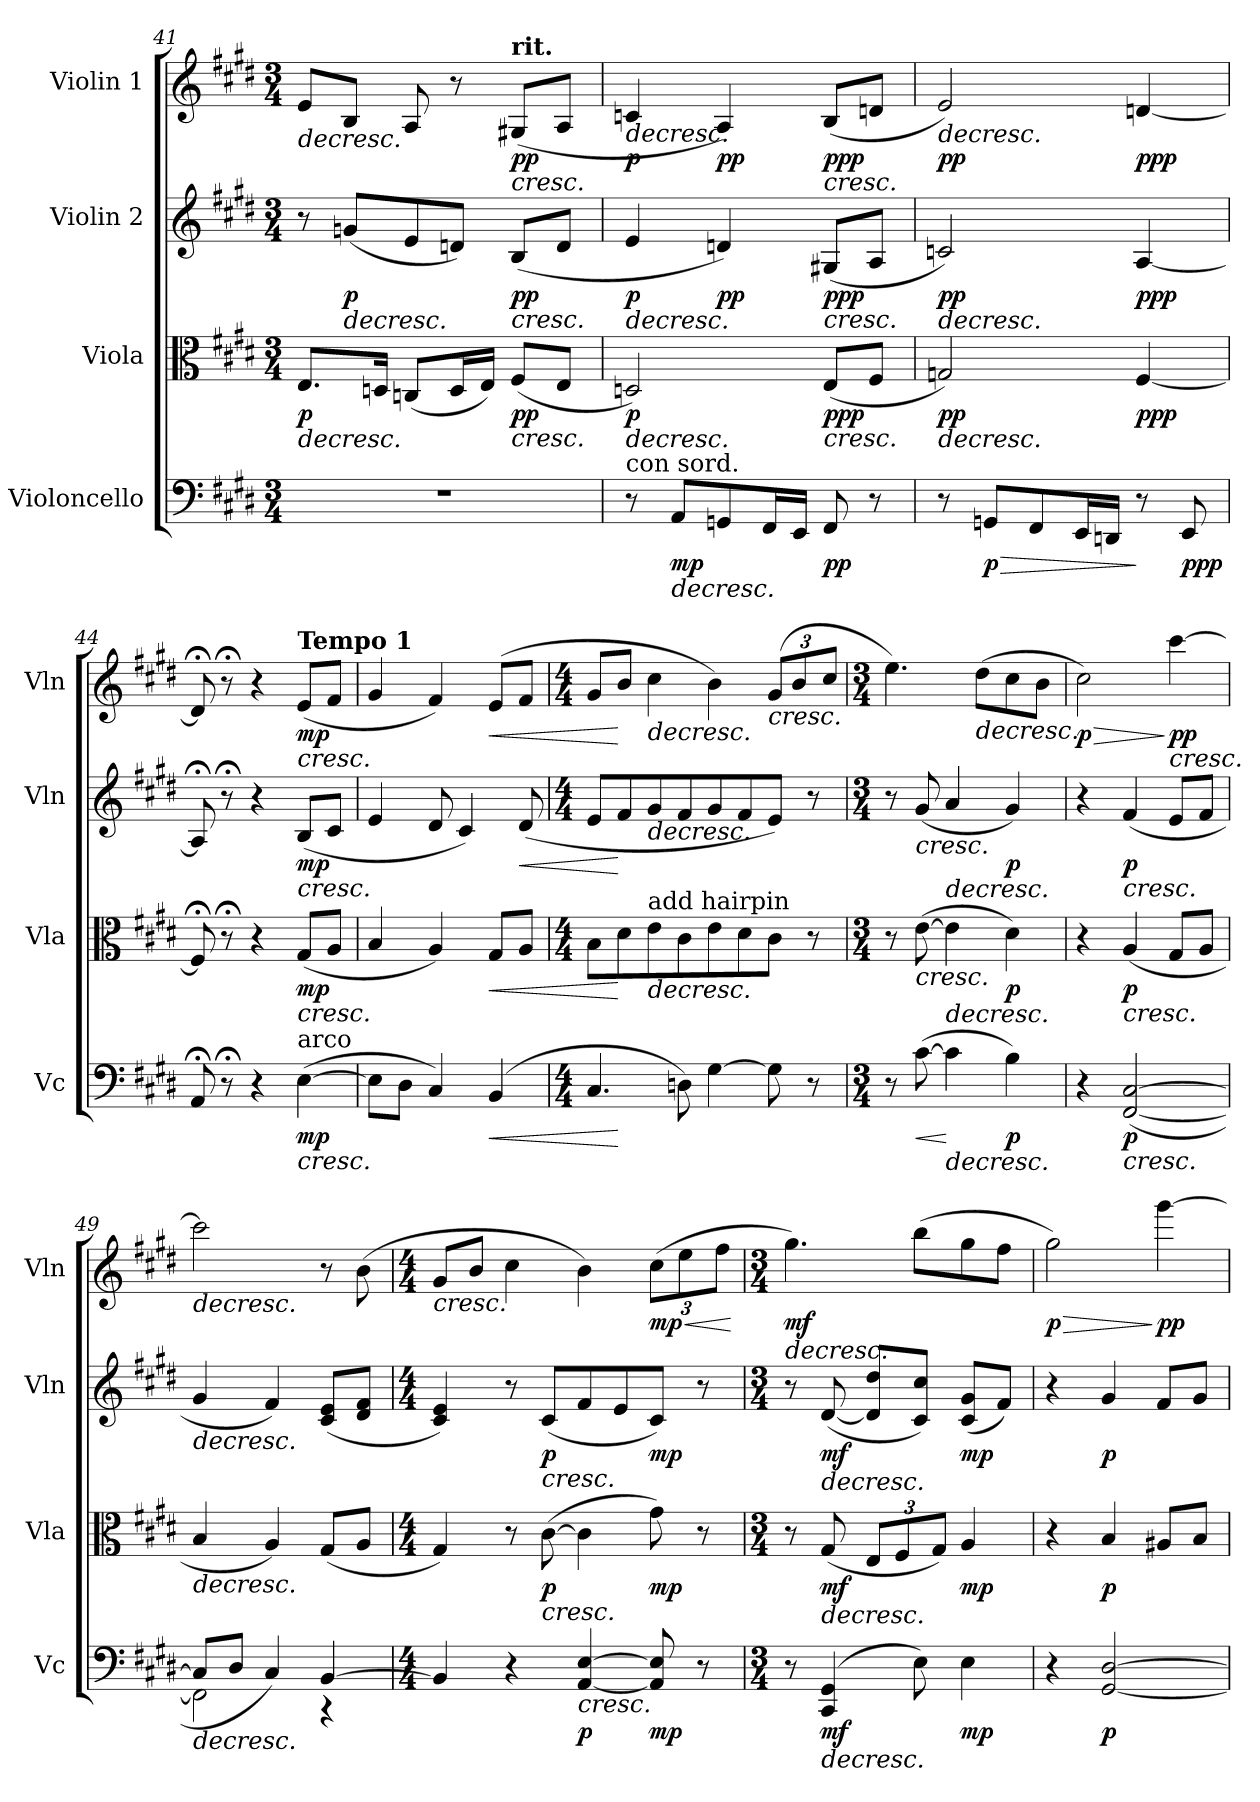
**kern	**dynam	**kern	**dynam	**kern	**dynam	**kern	**dynam
*part4	*part4	*part3	*part3	*part2	*part2	*part1	*part1
*staff4	*staff4	*staff3	*staff3	*staff2	*staff2	*staff1	*staff1
*I"Violoncello	*	*I"Viola	*	*I"Violin 2	*	*I"Violin 1	*
*I'Vc	*	*I'Vla	*	*I'Vln	*	*I'Vln	*
*clefF4	*	*clefC3	*	*clefG2	*	*clefG2	*
*k[f#c#g#d#]	*	*k[f#c#g#d#]	*	*k[f#c#g#d#]	*	*k[f#c#g#d#]	*
*M3/4	*	*M3/4	*	*M3/4	*	*M3/4	*
=41	=41	=41	=41	=41	=41	=41	=41
!	!	!	!LO:HP:b	!	!	!	!LO:HP:b
!	!	!	!LO:DY:n=1:b	!	!	!	!
2.r	.	8.E/L	> p	8r	.	8e/L	>
!	!	!	!	!	!LO:HP:b	!	!
!	!	!	!	!	!LO:DY:n=1:b	!	!
.	.	.	.	(<8gn/L	> p	8B/J	.
.	.	16Dn/Jk	.	.	.	.	.
.	.	(<8Cn/L	.	8e/	.	8A/	.
.	.	16D/L	.	8dn/J)	.	8r	.
.	.	16E/JJ)	.	.	.	.	.
!	!	!	!	!	!	!LO:TX:a:B:t=rit.	!
!	!	!	!LO:HP:b	!	!LO:HP:b	!	!LO:HP:b
!	!	!	!LO:DY:n=2:b	!	!LO:DY:n=2:b	!	!LO:DY:n=1:b
.	.	(<8F#/L	< pp	(<8B/L	< pp	(<8G#X/L	< pp
.	.	8E/J	.	8d/J	.	8A/J	.
.	.	.	]	.	]	.	]
=42	=42	=42	=42	=42	=42	=42	=42
!LO:TX:a:t=con sord.	!	!	!	!	!	!	!
!	!	!	!LO:HP:b	!	!LO:HP:b	!	!LO:HP:b
!	!	!	!LO:DY:n=1:b	!	!LO:DY:n=1:b	!	!LO:DY:n=1:b
8r	.	2Dn/)	> p	4e/	> p	4cn/	> p
!	!LO:HP:b	!	!	!	!	!	!
!	!LO:DY:n=1:b	!	!	!	!	!	!
8AA/L	> mp	.	.	.	.	.	.
!	!	!	!	!	!LO:DY:n=2:b	!	!LO:DY:n=2:b
8GGn/	.	.	.	4dn/)	[ pp	4A/)	[ pp
16FF#/L	.	.	.	.	.	.	.
16EE/JJ	.	.	.	.	.	.	.
!	!LO:DY:n=2:b	!	!LO:HP:n=1:b	!	!LO:HP:b	!	!LO:HP:b
!	!	!	!LO:DY:n=2:b	!	!LO:DY:n=3:b	!	!LO:DY:n=3:b
8FF#/	pp	(<8E/L	[ < ppp	(<8G#X/L	< ppp	(<8B/L	< ppp
8r	.	8F#/J	.	8A/J	.	8dn/J	.
.	.	.	]	.	]	.	]
=43	=43	=43	=43	=43	=43	=43	=43
!	!	!	!LO:HP:b	!	!LO:HP:b	!	!LO:HP:b
!	!	!	!LO:DY:n=1:b	!	!LO:DY:n=1:b	!	!LO:DY:n=1:b
8r	.	2Gn/)	> pp	2cn/)	> pp	2e/)	> pp
!	!LO:HP:b	!	!	!	!	!	!
!	!LO:DY:n=1:b	!	!	!	!	!	!
8GGn/L	> p	.	.	.	.	.	.
8FF#/	.	.	.	.	.	.	.
16EE/L	.	.	.	.	.	.	.
16DDn/JJ	.	.	.	.	.	.	.
!	!	!	!LO:DY:n=2:b	!	!LO:DY:n=2:b	!	!LO:DY:n=2:b
8r	]	[4F#/	[ ppp	[4A/	[ ppp	[4dn/	[ ppp
!	!LO:DY:n=2:b	!	!	!	!	!	!
8EE/	ppp	.	.	.	.	.	.
=44	=44	=44	=44	=44	=44	=44	=44
8AA;</	.	8F#;</]	.	8A;</]	.	8d;</]	.
8r;<	.	8r;<	.	8r;<	.	8r;<	.
4r	.	4r	.	4r	.	4r	.
!	!	!	!	!	!	!LO:TX:a:B:t=Tempo 1	!
!LO:TX:a:t=arco	!	!	!	!	!	!	!
!	!LO:HP:b	!	!LO:HP:b	!	!LO:HP:b	!	!LO:HP:b
!	!LO:DY:n=1:b	!	!LO:DY:n=1:b	!	!LO:DY:n=1:b	!	!LO:DY:n=1:b
(>[4E\	< mp	(<8G#/L	< mp	(<8B/L	< mp	(<8e/L	< mp
.	.	8A/J	.	8c#/J	.	8f#/J	.
.	]	.	]	.	]	.	]
=45	=45	=45	=45	=45	=45	=45	=45
8E\L]	.	4B/	.	4e/	.	4g#/	.
8D#\J	.	.	.	.	.	.	.
4C#/)	.	4A/)	.	8d#/	.	4f#/)	.
.	.	.	.	4c#/)	.	.	.
!	!LO:HP:b	!	!LO:HP:b	!	!	!	!LO:HP:b
(<4BB/	<	8G#/L	<	.	.	(>8e/L	<
!	!	!	!	!	!LO:HP:b	!	!
.	.	8A/J	.	(>8d#/	<	8f#/J	.
=46	=46	=46	=46	=46	=46	=46	=46
*M4/4	*	*M4/4	*	*M4/4	*	*M4/4	*
*^	*	*	*	*	*	*	*
4.C#/	8ryy	.	8B\L	.	8e/L	.	8g#/L	.
.	8ryy	[	8d#\	[	8f#/	[	8b/J	[
!	!	!	!LO:TX:a:t=add hairpin	!	!	!	!	!
!	!	!	!	!LO:HP:b	!	!LO:HP:b	!	!LO:HP:b
.	4ryy	.	8e\	>	8g#/	>	4cc#\	>
8Dn\)	.	.	8c#\	.	8f#/	.	.	.
[4G#\	2ryy	.	8e\	.	8g#/	.	4b\)	[
.	.	.	8d#i\	.	8f#/	.	.	.
*	*	*	*	*	*	*	*Xbrackettup	*
!	!	!	!	!	!	!	!	!LO:HP:b
8G#\]	.	.	8c#\J	.	8e/J)	.	(>12g#/L	<
.	.	.	.	.	.	.	12b/	.
8r	.	.	8r	[	8r	[	.	.
.	.	.	.	.	.	.	12cc#/J	.
*v	*v	*	*	*	*	*	*	*
.	.	.	.	.	.	.	]
=47	=47	=47	=47	=47	=47	=47	=47
*M3/4	*	*M3/4	*	*M3/4	*	*M3/4	*
8r	.	8r	.	8r	.	4.ee\)	.
!	!LO:HP:b	!	!LO:HP:b	!	!LO:HP:b	!	!
(>[8c#\	<	(>[8e\	<	(<8g#/	<	.	.
!	!LO:HP:n=1:b	!	!LO:HP:n=1:b	!	!LO:HP:n=1:b	!	!
4c#\]	[ >	4e\]	] >	4a/	] >	.	.
!	!	!	!	!	!	!	!LO:HP:b
.	.	.	.	.	.	(>8dd#\L	>
!	!LO:DY:n=1:b	!	!LO:DY:n=1:b	!	!LO:DY:n=1:b	!	!
4B\)	[ p	4d#\)	[ p	4g#/)	[ p	8cc#\	.
.	.	.	.	.	.	8b\J	.
.	.	.	.	.	.	.	[
=48	=48	=48	=48	=48	=48	=48	=48
!	!	!	!	!	!	!	!LO:HP:b
!	!	!	!	!	!	!	!LO:DY:n=1:b
4r	.	4r	.	4r	.	2cc#\)	> p
!	!LO:HP:b	!	!LO:HP:b	!	!LO:HP:b	!	!
!	!LO:DY:n=1:b	!	!LO:DY:n=1:b	!	!LO:DY:n=1:b	!	!
(>[2FF#/ [2C#/	< p	(<4A/	< p	(<4f#/	< p	.	.
!	!	!	!	!	!	!	!LO:HP:n=1:b
!	!	!	!	!	!	!	!LO:DY:n=2:b
.	.	8G#/L	.	8e/L	.	[4ccc#\	] < pp
.	.	8A/J	.	8f#/J	.	.	.
.	]	.	]	.	]	.	]
=49	=49	=49	=49	=49	=49	=49	=49
!	!LO:HP:b	!	!LO:HP:b	!	!LO:HP:b	!	!LO:HP:b
*^	*	*	*	*	*	*	*
8C#/L]	2FF#\]	>	4B/	>	4g#/	>	2ccc#\]	>
8D#/J	.	.	.	.	.	.	.	.
4C#/)	.	[	4A/)	[	4f#/)	[	.	.
[4BB/	4r	.	(<8G#/L	.	(<8c#/ 8e/L	.	8r	[
.	.	.	8A/J	.	8d#/ 8f#/J	.	(>8b\	.
*v	*v	*	*	*	*	*	*	*
=50	=50	=50	=50	=50	=50	=50	=50
*M4/4	*	*M4/4	*	*M4/4	*	*M4/4	*
!	!	!	!	!	!	!	!LO:HP:b
4BB/]	.	4G#/)	.	4c#/ 4e/)	.	8g#/L	<
.	.	.	.	.	.	8b/J	.
4r	.	8r	.	8r	.	4cc#\	.
!	!	!	!LO:HP:b	!	!LO:HP:b	!	!
!	!	!	!LO:DY:n=1:b	!	!LO:DY:n=1:b	!	!
.	.	(>[8c#\	< p	(<8c#/L	< p	.	.
!	!LO:HP:b	!	!	!	!	!	!
!	!LO:DY:n=1:b	!	!	!	!	!	!
[4AA/ [4E/	< p	4c#\]	.	8f#/	.	4b\)	.
.	.	.	.	8e/	.	.	.
!	!LO:DY:n=2:b	!	!LO:DY:n=2:b	!	!LO:DY:n=2:b	!	!LO:HP:n=1:b
!	!	!	!	!	!	!	!LO:DY:n=1:b
8AA/] 8E/]	] mp	8g#\)	] mp	8c#/J)	] mp	(>12cc#\L	] < mp
.	.	.	.	.	.	12ee\	.
8r	.	8r	.	8r	.	.	.
.	.	.	.	.	.	12ff#\J	.
.	.	.	.	.	.	.	[
=51	=51	=51	=51	=51	=51	=51	=51
*M3/4	*	*M3/4	*	*M3/4	*	*M3/4	*
!	!	!	!	!	!	!	!LO:HP:b
!	!	!	!	!	!	!	!LO:DY:n=1:b
8r	.	8r	.	8r	.	4.gg#\)	> mf
!	!LO:HP:b	!	!LO:HP:b	!	!LO:HP:b	!	!
!	!LO:DY:n=1:b	!	!LO:DY:n=1:b	!	!LO:DY:n=1:b	!	!
(>4CC#/ 4GG#/	> mf	(<8G#/	> mf	(<[8d#/	> mf	.	.
*	*	*Xbrackettup	*	*	*	*	*
.	.	12E/L	.	8d#/] 8dd#/L	.	.	.
.	.	12F#/	.	.	.	.	.
8E\)	.	.	.	8c#/ 8cc#/J)	.	(>8bb\L	.
.	.	12G#/J)	.	.	.	.	.
!	!LO:DY:n=2:b	!	!LO:DY:n=2:b	!	!LO:DY:n=2:b	!	!
4E\	[ mp	4A/	[ mp	(<8c#/ 8g#/L	[ mp	8gg#\	.
.	.	.	.	8f#/J)	.	8ff#\J	.
.	]	.	]	.	]	.	[
=52	=52	=52	=52	=52	=52	=52	=52
!	!	!	!	!	!	!	!LO:HP:b
!	!	!	!	!	!	!	!LO:DY:n=1:b
4r	.	4r	.	4r	.	2gg#\)	> p
!	!LO:DY:b	!	!LO:DY:b	!	!LO:DY:b	!	!
[2GG#/ [2D#/	p	4B/	p	4g#/	p	.	.
!	!	!	!	!	!	!	!LO:DY:n=2:b
.	.	8A#X/L	.	8f#/L	.	[4ggg#\	] pp
.	.	8B/J	.	8g#/J	.	.	.
.	.	.	.	.	.	.	]
=	=	=	=	=	=	=	=
*-	*-	*-	*-	*-	*-	*-	*-
